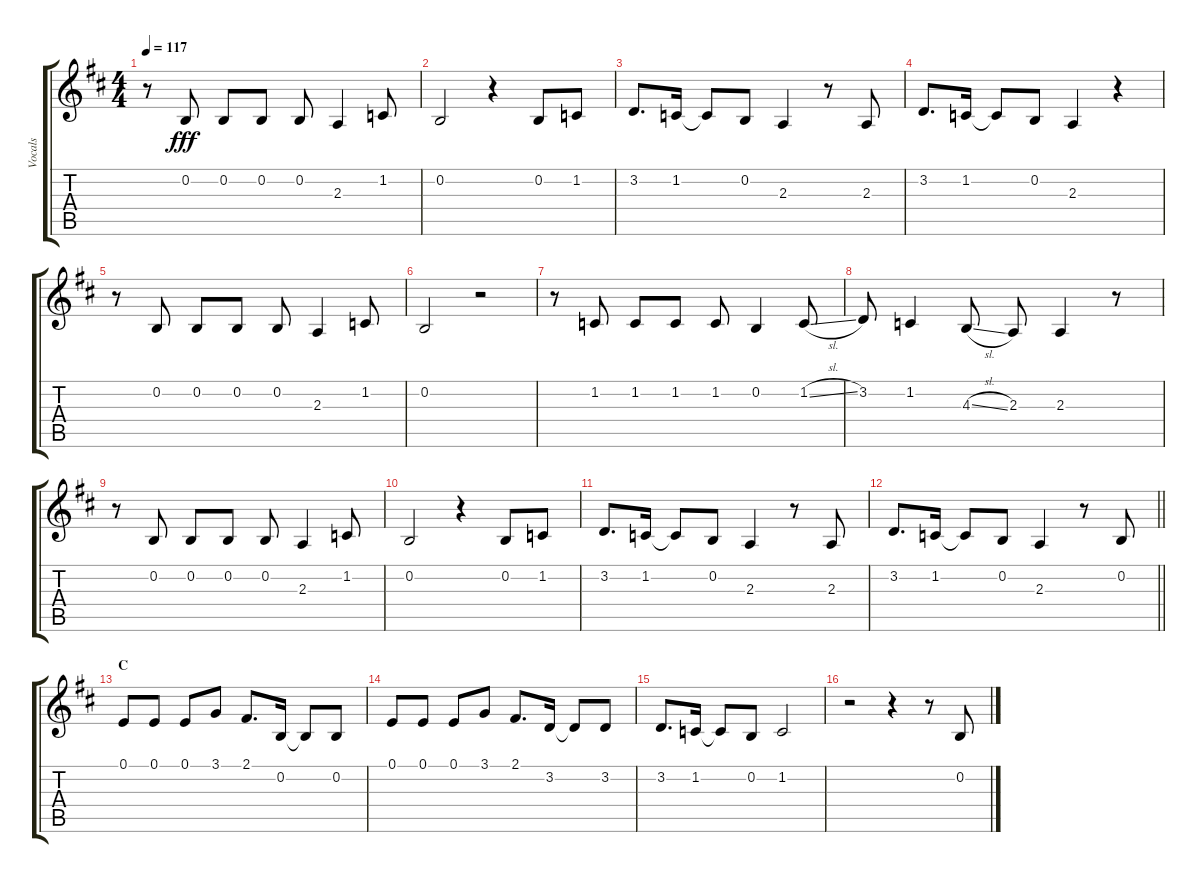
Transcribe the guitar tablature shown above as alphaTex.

\track ("Vocals" "Vocals") {instrument voiceoohs}
\staff {score tabs}
\tuning (E4 B3 G3 D3 A2 E2) {hide}
\ts (4 4)
\tempo 117
\clef g2
\ks d
r.8{dy fff} 0.2.8 0.2.8 0.2.8 0.2.8 2.3.4 1.2.8 |
0.2.2 r.4 0.2.8 1.2.8 |
3.2.8{d} 1.2.16 1.2{t}.8 0.2.8 2.3.4 r.8 2.3.8 |
3.2.8{d} 1.2.16 1.2{t}.8 0.2.8 2.3.4 r.4 |
r.8 0.2.8 0.2.8 0.2.8 0.2.8 2.3.4 1.2.8 |
0.2.2 r.2 |
r.8 1.2.8 1.2.8 1.2.8 1.2.8 0.2.4 1.2{sl}.8 |
3.2.8 1.2.4 4.3{sl}.8 2.3.8 2.3.4 r.8 |
r.8 0.2.8 0.2.8 0.2.8 0.2.8 2.3.4 1.2.8 |
0.2.2 r.4 0.2.8 1.2.8 |
3.2.8{d} 1.2.16 1.2{t}.8 0.2.8 2.3.4 r.8 2.3.8 |
\barLineRight lightlight
3.2.8{d} 1.2.16 1.2{t}.8 0.2.8 2.3.4 r.8 0.2.8 |
\section ("" "C")
0.1.8 0.1.8 0.1.8 3.1.8 2.1.8{d} 0.2.16 0.2{t}.8 0.2.8 |
0.1.8 0.1.8 0.1.8 3.1.8 2.1.8{d} 3.2.16 3.2{t}.8 3.2.8 |
3.2.8{d} 1.2.16 1.2{t}.8 0.2.8 1.2.2 |
r.2 r.4 r.8 0.2.8
